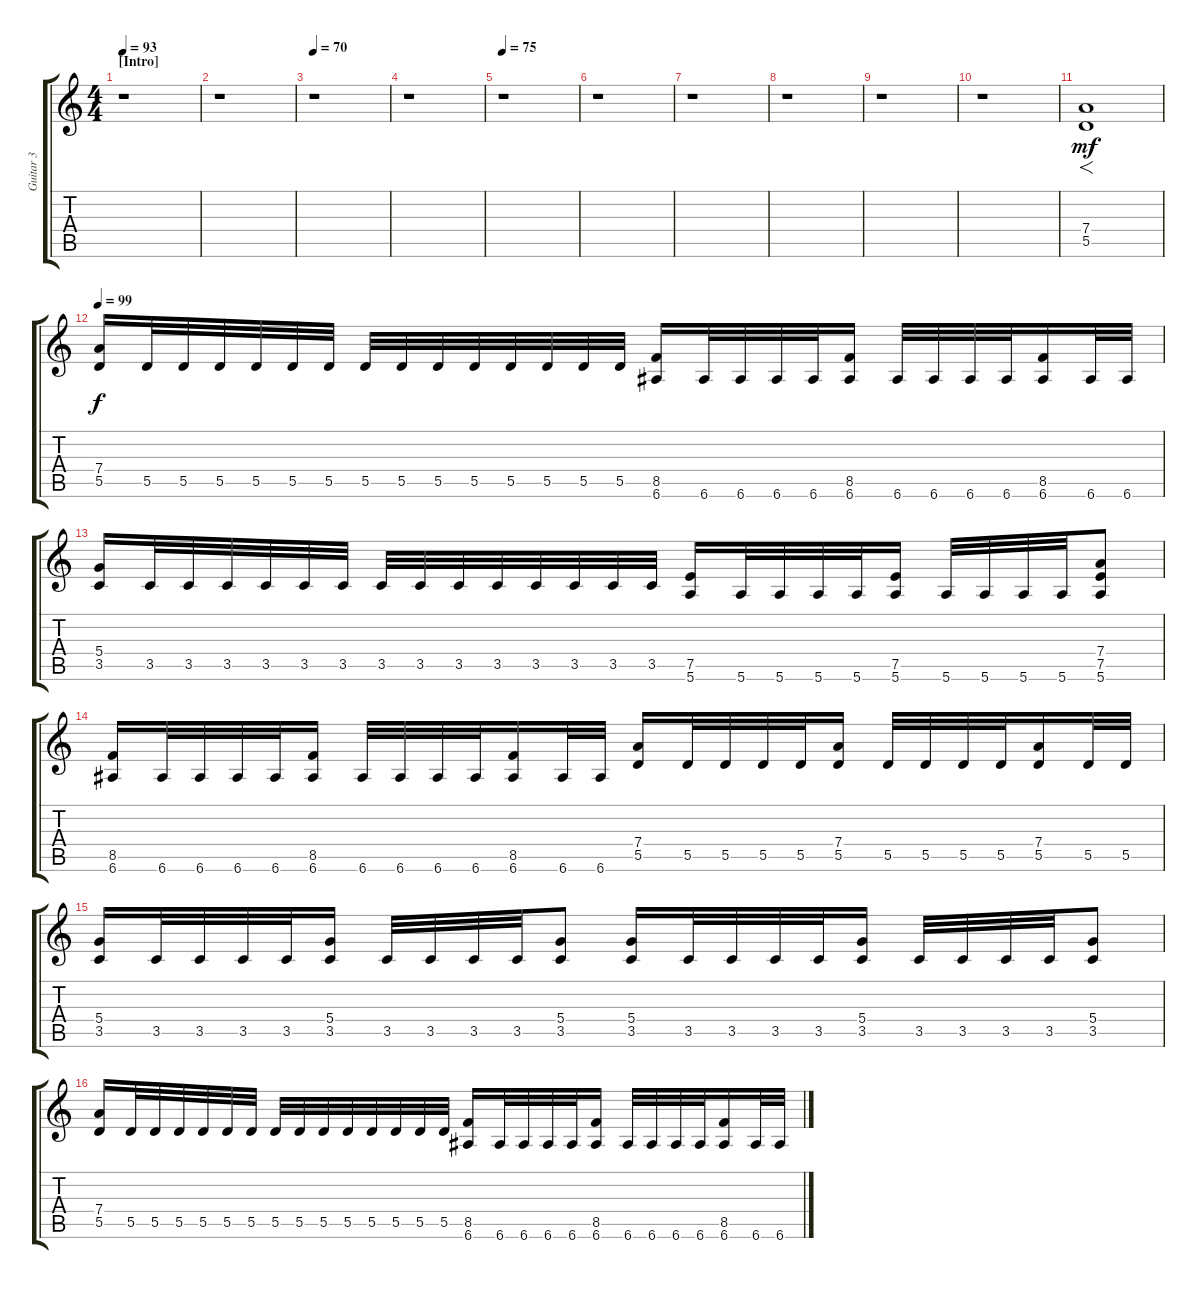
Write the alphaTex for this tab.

\track ("Guitar 3" "Guitar 3") {instrument distortionguitar}
\staff {score tabs}
\tuning (E4 B3 G3 D3 A2 E2) {hide}
\ts (4 4)
\section ("" "[Intro]")
\tempo 93
\clef g2
\ks c
r.1{dy mf instrument distortionguitar} |
r.1 |
\tempo 70
r.1 |
r.1 |
\tempo 75
r.1 |
r.1 |
r.1 |
r.1 |
r.1 |
r.1 |
(7.4 5.5).1{f} |
\section ("" "")
\tempo 99
(7.4 5.5).16{dy f} 5.5.32 5.5.32 5.5.32 5.5.32 5.5.32 5.5.32 5.5.32 5.5.32 5.5.32 5.5.32 5.5.32 5.5.32 5.5.32 5.5.32 (8.5 6.6).16 6.6.32 6.6.32 6.6.32 6.6.32 (8.5 6.6).16 6.6.32 6.6.32 6.6.32 6.6.32 (8.5 6.6).16 6.6.32 6.6.32 |
(5.4 3.5).16 3.5.32 3.5.32 3.5.32 3.5.32 3.5.32 3.5.32 3.5.32 3.5.32 3.5.32 3.5.32 3.5.32 3.5.32 3.5.32 3.5.32 (7.5 5.6).16 5.6.32 5.6.32 5.6.32 5.6.32 (7.5 5.6).16 5.6.32 5.6.32 5.6.32 5.6.32 (7.4 7.5 5.6).8 |
(8.5 6.6).16 6.6.32 6.6.32 6.6.32 6.6.32 (8.5 6.6).16 6.6.32 6.6.32 6.6.32 6.6.32 (8.5 6.6).16 6.6.32 6.6.32 (7.4 5.5).16 5.5.32 5.5.32 5.5.32 5.5.32 (7.4 5.5).16 5.5.32 5.5.32 5.5.32 5.5.32 (7.4 5.5).16 5.5.32 5.5.32 |
(5.4 3.5).16 3.5.32 3.5.32 3.5.32 3.5.32 (5.4 3.5).16 3.5.32 3.5.32 3.5.32 3.5.32 (5.4 3.5).8 (5.4 3.5).16 3.5.32 3.5.32 3.5.32 3.5.32 (5.4 3.5).16 3.5.32 3.5.32 3.5.32 3.5.32 (5.4 3.5).8 |
(7.4 5.5).16 5.5.32 5.5.32 5.5.32 5.5.32 5.5.32 5.5.32 5.5.32 5.5.32 5.5.32 5.5.32 5.5.32 5.5.32 5.5.32 5.5.32 (8.5 6.6).16 6.6.32 6.6.32 6.6.32 6.6.32 (8.5 6.6).16 6.6.32 6.6.32 6.6.32 6.6.32 (8.5 6.6).16 6.6.32 6.6.32
